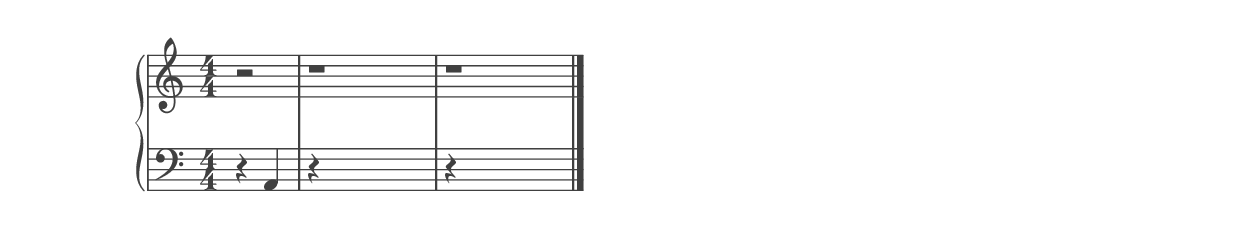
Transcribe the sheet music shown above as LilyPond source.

%% ----------------------------------------------------------------------------
%% Generated on: 2019 January 05
%% Note Name: A2
%% Octave: 2
%% Clef: bass
%% Filename: 034-25-2-bass-A2
%% ----------------------------------------------------------------------------

\version "2.19.82"

\include "../piano_note_colors.ly"

\header {
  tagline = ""
}

upper = {
  \clef treble
  \numericTimeSignature
  % treble note
  r2
  % treble octave (hidden)
  r1
  % treble octave (hidden) repeat
  \unHideNotes
  r1
  \bar "|."
}

lower = {
  \clef bass
  \numericTimeSignature
  % bass note in color
  r4 a,4
  % bass octave (hidden)
  r4 \hideNotes a,,4 a,4 a4
  % bass octave (hidden) repeat
  \unHideNotes
  r4 \hideNotes a,,4 a,4 a4
}

\score {
  \new PianoStaff <<
    \context Score
    \applyContext #(override-color-for-all-grobs default-black)
    \time 4/4
    \partial 2
    \new Staff = upper { \upper }
    \new Staff = lower { \lower }
  >>
  \layout { }
  \midi { }
}